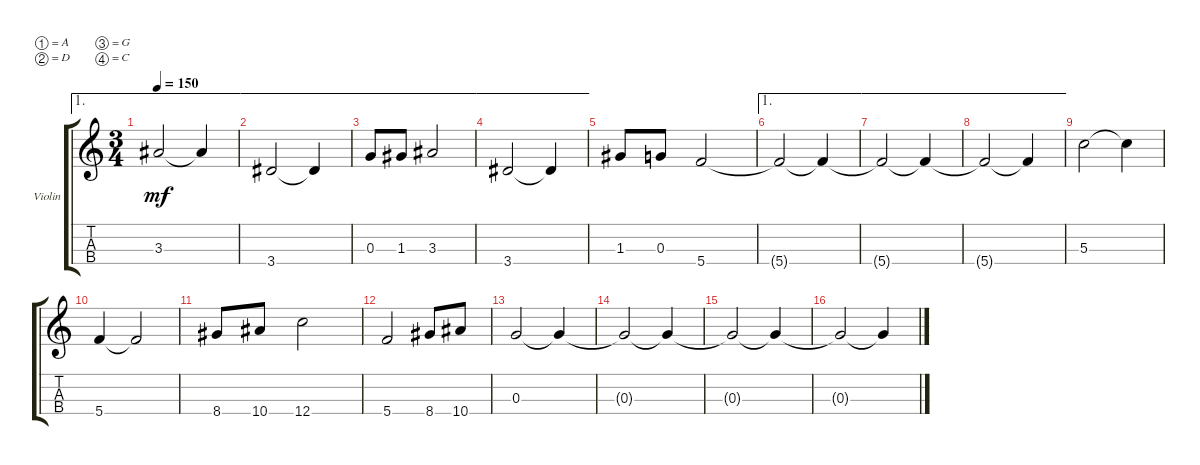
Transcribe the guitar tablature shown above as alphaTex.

\defaultSystemsLayout 4
\bracketExtendMode groupsimilarinstruments
\firstSystemTrackNameOrientation horizontal
\otherSystemsTrackNameOrientation horizontal
\track ("Violin" "Violin") {mute instrument violin}
\staff {score tabs}
\tuning (A5 D5 G4 C4)
\ae 1
\ts (3 4)
\tempo 150
\clef g2
\scale
0.333333
\ks c
3.3.2{dy mf} 3.3{t}.4 |
\ae 1
\scale
0.333333 3.4.2 3.4{t}.4 |
\ae 1
\scale
0.333333 0.3.8 1.3.8 3.3.2 |
\ae 1
\scale
0.333333 3.4.2 3.4{t}.4 |
\scale
0.333333 1.3.8 0.3.8 5.4.2 |
\ae 1
\scale
0.333333 5.4{t}.2 5.4{t}.4 |
\ae 1
\scale
0.333333 5.4{t}.2 5.4{t}.4 |
\ae 1
\scale
0.333333 5.4{t}.2 5.4{t}.4 |
\scale
0.333333 5.3.2 5.3{t}.4 |
\scale
0.333333 5.4.4 5.4{t}.2 |
\scale
0.333333 8.4.8 10.4.8 12.4.2 |
\scale
0.333333 5.4.2 8.4.8 10.4.8 |
\scale
0.333333 0.3.2 0.3{t}.4 |
\scale
0.333333 0.3{t}.2 0.3{t}.4 |
\scale
0.333333 0.3{t}.2 0.3{t}.4 |
\scale
0.333333 0.3{t}.2 0.3{t}.4
